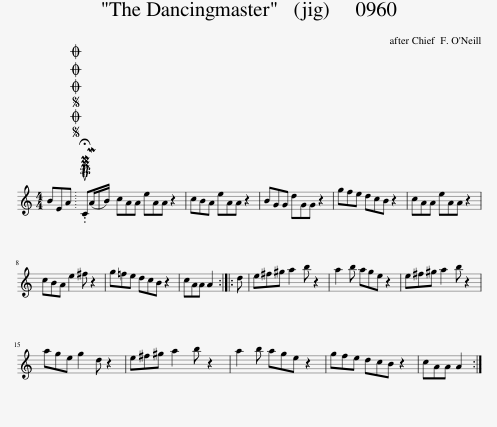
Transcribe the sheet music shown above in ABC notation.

X:1
L:1/8
M:4/4
I:linebreak $
K:C
V:1 treble
V:1
 BEA |SOSOOO .!fermata!PMTuC(MA/B/) | cAA eAA z2 | cBA eAA z2 | BGG dGG z2 | %5
 gfe dcB z2 | cAA eAA z2 |$ cBA e2 ^f z2 | g=fe dcB z2 | cAA A2 :: %10
 d | e^f^g a2 b z2 | a2 b age z2 | e^f^g a2 b z2 |$ age g2 d z2 | %15
 e^f^g a2 b z2 | a2 b age z2 | gfe dcB z2 | cAA A2 :| %19
